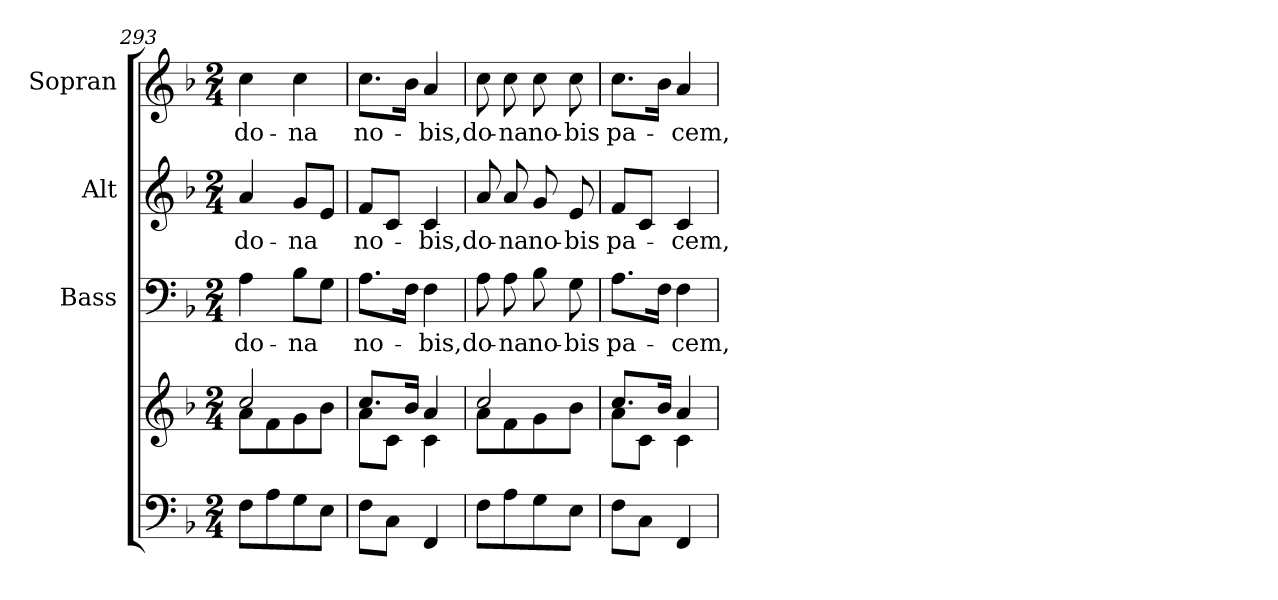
**kern	**kern	**kern	**text	**kern	**text	**kern	**text
*part4	*part4	*part3	*part3	*part2	*part2	*part1	*part1
*staff5	*staff4	*staff3	*staff3	*staff2	*staff2	*staff1	*staff1
*	*	*I"Bass	*	*I"Alt	*	*I"Sopran	*
*	*	*I'B.	*	*I'A.	*	*I'S.	*
*clefF4	*clefG2	*clefF4	*	*clefG2	*	*clefG2	*
*k[b-]	*k[b-]	*k[b-]	*	*k[b-]	*	*k[b-]	*
*F:	*F:	*F:	*	*F:	*	*F:	*
*M2/4	*M2/4	*M2/4	*	*M2/4	*	*M2/4	*
=293	=293	=293	=293	=293	=293	=293	=293
*	*^	*	*	*	*	*	*
!	!	!	!	!LO:LY:b	!	!LO:LY:b	!	!LO:LY:b
8F\L	2cc/	8a\L	4A\	do-	4a/	do-	4cc\	do-
8A\	.	8f\	.	.	.	.	.	.
!	!	!	!	!LO:LY:b	!	!LO:LY:b	!	!LO:LY:b
8G\	.	8g\	8B-\L	-na	8g/L	-na	4cc\	-na
8E\J	.	8b-\J	8G\J	.	8e/J	.	.	.
=294	=294	=294	=294	=294	=294	=294	=294	=294
!	!	!	!	!LO:LY:b	!	!LO:LY:b	!	!LO:LY:b
8F\L	8.cc/L	8a\L	8.A\L	no-	8f/L	no-	8.cc\L	no-
8C\J	.	8c\J	.	.	8c/J	.	.	.
.	16b-/Jk	.	16F\Jk	.	.	.	16b-\Jk	.
!	!	!	!	!LO:LY:b	!	!LO:LY:b	!	!LO:LY:b
4FF/	4a/	4c\	4F\	-bis,	4c/	-bis,	4a/	-bis,
!!LO:LB:g=z
=295	=295	=295	=295	=295	=295	=295	=295	=295
!	!	!	!	!LO:LY:b	!	!LO:LY:b	!	!LO:LY:b
8F\L	2cc/	8a\L	8A\	do-	8a/	do-	8cc\	do-
!	!	!	!	!LO:LY:b	!	!LO:LY:b	!	!LO:LY:b
8A\	.	8f\	8A\	-na	8a/	-na	8cc\	-na
!	!	!	!	!LO:LY:b	!	!LO:LY:b	!	!LO:LY:b
8G\	.	8g\	8B-\	no-	8g/	no-	8cc\	no-
!	!	!	!	!LO:LY:b	!	!LO:LY:b	!	!LO:LY:b
8E\J	.	8b-\J	8G\	-bis	8e/	-bis	8cc\	-bis
=296	=296	=296	=296	=296	=296	=296	=296	=296
!	!	!	!	!LO:LY:b	!	!LO:LY:b	!	!LO:LY:b
8F\L	8.cc/L	8a\L	8.A\L	pa-	8f/L	pa-	8.cc\L	pa-
8C\J	.	8c\J	.	.	8c/J	.	.	.
.	16b-/Jk	.	16F\Jk	.	.	.	16b-\Jk	.
!	!	!	!	!LO:LY:b	!	!LO:LY:b	!	!LO:LY:b
4FF/	4a/	4c\	4F\	-cem,	4c/	-cem,	4a/	-cem,
*	*v	*v	*	*	*	*	*	*
=	=	=	=	=	=	=	=
*-	*-	*-	*-	*-	*-	*-	*-
